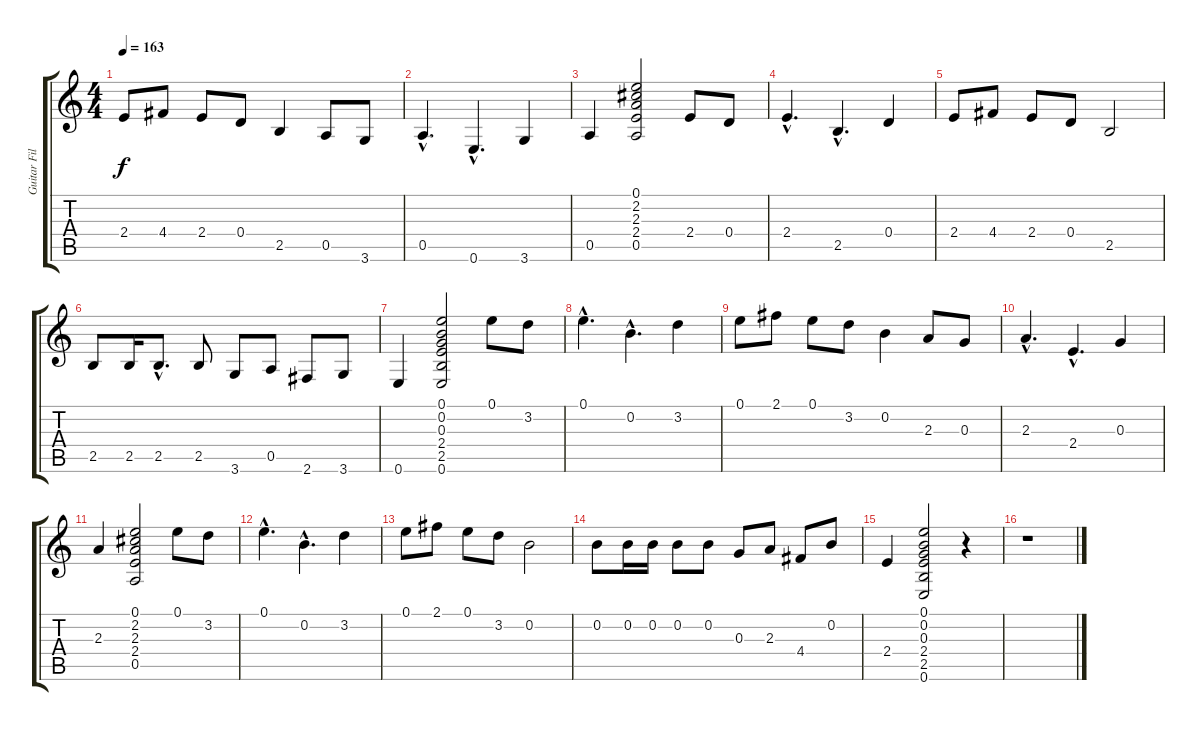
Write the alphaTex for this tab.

\track ("Guitar Fills/solo" "Guitar Fil") {instrument electricguitarclean}
\staff {score tabs}
\tuning (E4 B3 G3 D3 A2 E2) {hide}
\ts (4 4)
\tempo 163
\clef g2
\ks c
2.4.8{dy f} 4.4.8 2.4.8 0.4.8 2.5.4 0.5.8 3.6.8 |
0.5{hac}.4{d} 0.6{hac}.4{d} 3.6.4 |
0.5.4 (0.1 2.2 2.3 2.4 0.5).2 2.4.8 0.4.8 |
2.4{hac}.4{d} 2.5{hac}.4{d} 0.4.4 |
2.4.8 4.4.8 2.4.8 0.4.8 2.5.2 |
2.5.8 2.5.16 2.5{hac}.8{d} 2.5.8 3.6.8 0.5.8 2.6.8 3.6.8 |
0.6.4 (0.1 0.2 0.3 2.4 2.5 0.6).2 0.1.8 3.2.8 |
0.1{hac}.4{d} 0.2{hac}.4{d} 3.2.4 |
0.1.8 2.1.8 0.1.8 3.2.8 0.2.4 2.3.8 0.3.8 |
2.3{hac}.4{d} 2.4{hac}.4{d} 0.3.4 |
2.3.4 (0.1 2.2 2.3 2.4 0.5).2 0.1.8 3.2.8 |
0.1{hac}.4{d} 0.2{hac}.4{d} 3.2.4 |
0.1.8 2.1.8 0.1.8 3.2.8 0.2.2 |
0.2.8 0.2.16 0.2.16 0.2.8 0.2.8 0.3.8 2.3.8 4.4.8 0.2.8 |
2.4.4 (0.1 0.2 0.3 2.4 2.5 0.6).2 r.4 |
r.1
